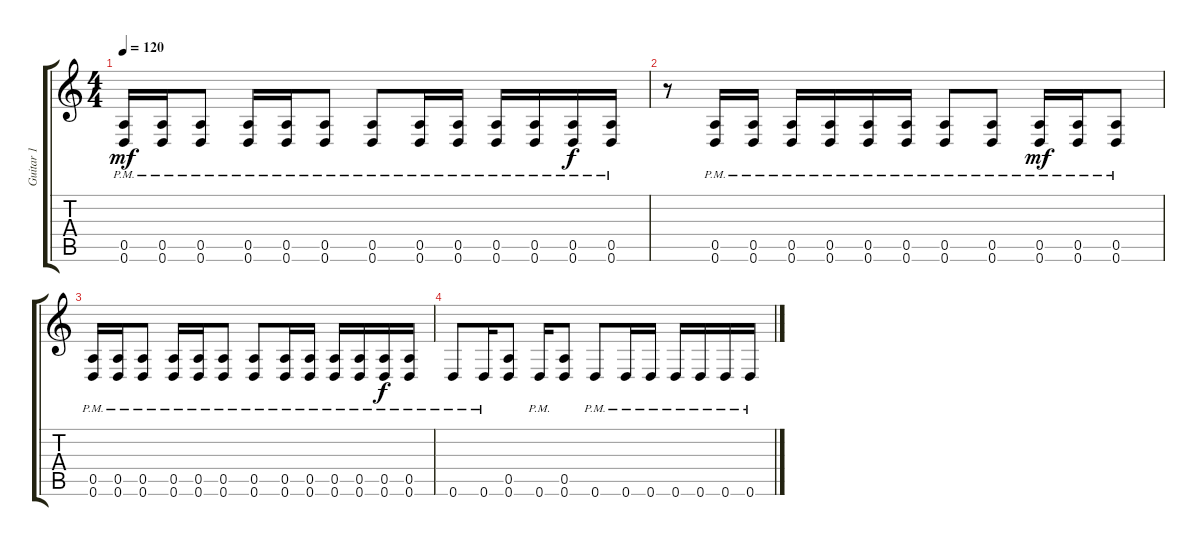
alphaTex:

\track ("Guitar 1" "Guitar 1") {instrument distortionguitar}
\staff {score tabs}
\tuning (E4 B3 G3 D3 A2 D2) {hide}
\ts (4 4)
\tempo 120
\clef g2
\ks c
(0.5{pm} 0.6{pm}).16{dy mf} (0.5{pm} 0.6{pm}).16 (0.5{pm} 0.6{pm}).8 (0.5{pm} 0.6{pm}).16 (0.5{pm} 0.6{pm}).16 (0.5{pm} 0.6{pm}).8 (0.5{pm} 0.6{pm}).8 (0.5{pm} 0.6{pm}).16 (0.5{pm} 0.6{pm}).16 (0.5{pm} 0.6{pm}).16 (0.5{pm} 0.6{pm}).16 (0.5{pm} 0.6{pm}).16{dy f} (0.5{pm} 0.6{pm}).16 |
r.8 (0.5{pm} 0.6{pm}).16 (0.5{pm} 0.6{pm}).16 (0.5{pm} 0.6{pm}).16 (0.5{pm} 0.6{pm}).16 (0.5{pm} 0.6{pm}).16 (0.5{pm} 0.6{pm}).16 (0.5{pm} 0.6{pm}).8 (0.5{pm} 0.6{pm}).8 (0.5{pm} 0.6{pm}).16{dy mf} (0.5{pm} 0.6{pm}).16 (0.5{pm} 0.6{pm}).8 |
(0.5{pm} 0.6{pm}).16 (0.5{pm} 0.6{pm}).16 (0.5{pm} 0.6{pm}).8 (0.5{pm} 0.6{pm}).16 (0.5{pm} 0.6{pm}).16 (0.5{pm} 0.6{pm}).8 (0.5{pm} 0.6{pm}).8 (0.5{pm} 0.6{pm}).16 (0.5{pm} 0.6{pm}).16 (0.5{pm} 0.6{pm}).16 (0.5{pm} 0.6{pm}).16 (0.5{pm} 0.6{pm}).16{dy f} (0.5{pm} 0.6{pm}).16 |
0.6{pm}.8 0.6{pm}.16 (0.5 0.6).8 0.6{pm}.16 (0.5 0.6).8 0.6{pm}.8 0.6{pm}.16 0.6{pm}.16 0.6{pm}.16 0.6{pm}.16 0.6{pm}.16 0.6{pm}.16
